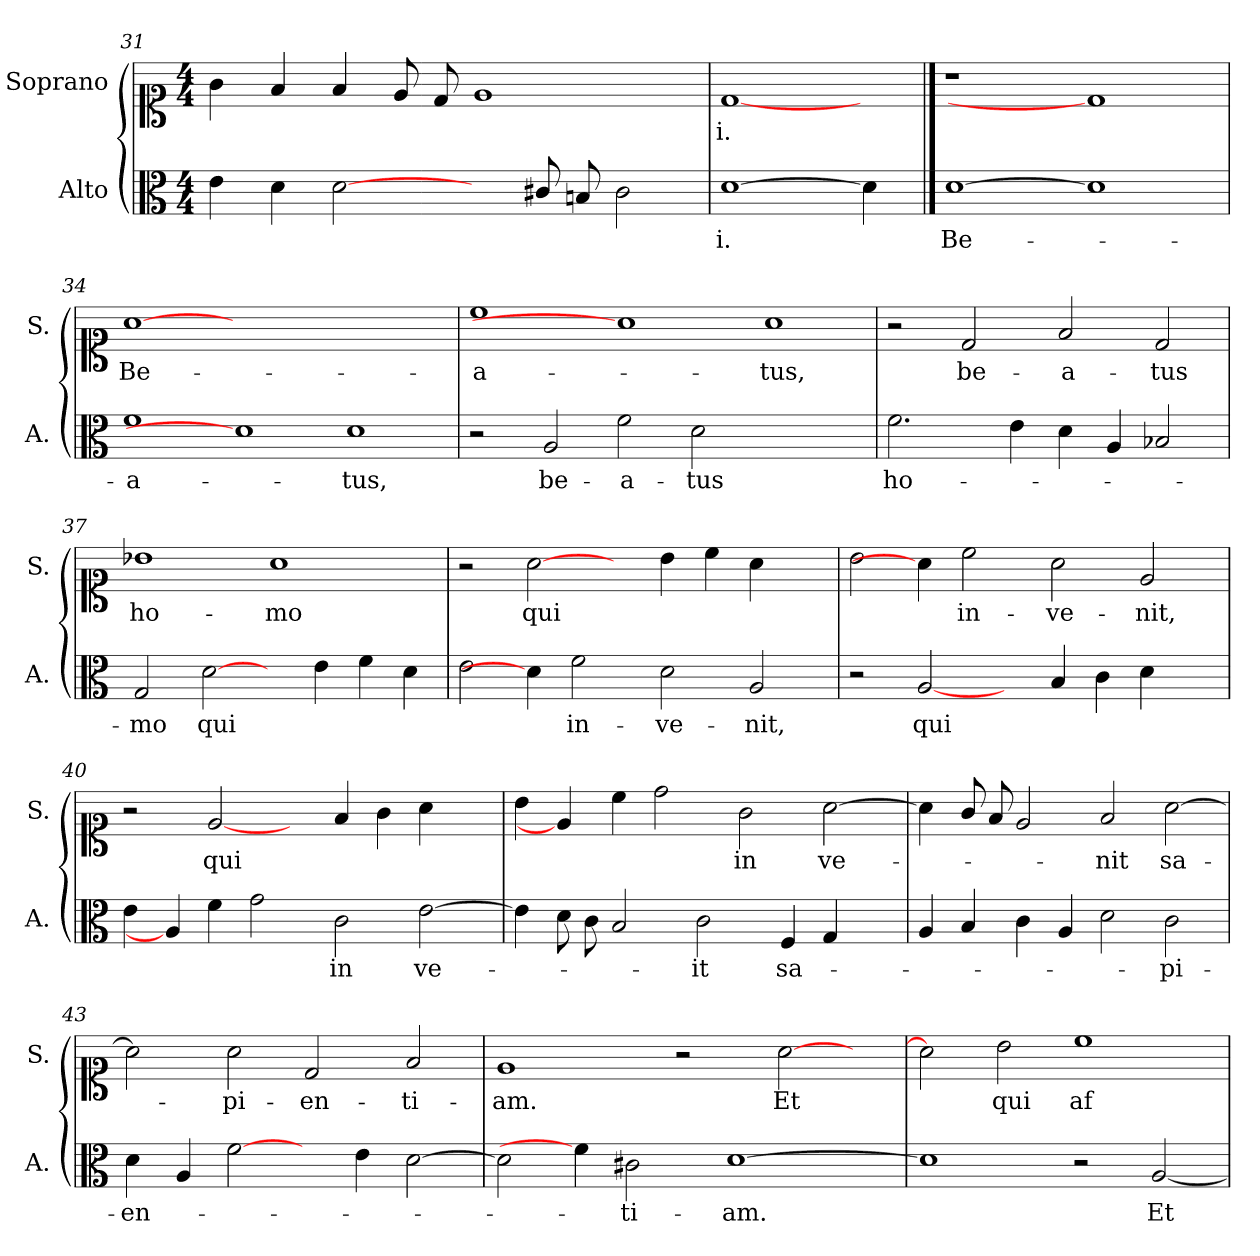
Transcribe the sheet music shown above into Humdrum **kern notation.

**kern	**text	**kern	**text
*part2	*part2	*part1	*part1
*staff2	*staff2	*staff1	*staff1
*I"Alto	*	*I"Soprano	*
*I'A.	*	*I'S.	*
*clefC3	*	*clefC1	*
*k[]	*	*k[]	*
*C:	*	*C:	*
*M4/4	*	*M4/4	*
=31	=31	=31	=31
4ei\	.	4gi\	.
4di\	.	4fi/	.
[2di\	.	4fi/	.
.	.	8ei/	.
.	.	8di/	.
4ryy	.	1ei	.
8c#Xi/	.	.	.
8Bni/	.	.	.
2c#i\	.	.	.
=32	=32	=32	=32
!	!LO:LY:b:color=#000000	!	!
!	!	!	!LO:LY:b:color=#000000
[1di	-i.	[1di	-i.
4di\]	.	4ryy	.
!!LO:PB:g=z
==33	==33	==33	==33
!	!LO:LY:b:color=#000000	!LO:N:vis=1	!
[1di	Be-	1r	.
1di]	.	1di]	.
=34	=34	=34	=34
!	!LO:LY:b:color=#000000	!	!
!	!	!	!LO:LY:b:color=#000000
1fi	-a-	[1ai	Be-
1di]	.	0ryy	.
!	!LO:LY:b:color=#000000	!	!
1di	-tus,	.	.
=35	=35	=35	=35
!	!	!	!LO:LY:b:color=#000000
2r	.	1cci	-a-
!	!LO:LY:b:color=#000000	!	!
2Ai/	be-	.	.
!	!LO:LY:b:color=#000000	!	!
2fi\	-a-	1ai]	.
!	!LO:LY:b:color=#000000	!	!
2di\	-tus	.	.
!	!	!	!LO:LY:b:color=#000000
1ryy	.	1ai	-tus,
=36	=36	=36	=36
!	!LO:LY:b:color=#000000	!	!
2.fi\	ho-	2r	.
!	!	!	!LO:LY:b:color=#000000
.	.	2di/	be-
4ei\	.	.	.
!	!	!	!LO:LY:b:color=#000000
4di\	.	2fi/	-a-
4Ai/	.	.	.
!	!	!	!LO:LY:b:color=#000000
2B-Xi/	.	2di/	-tus
=37	=37	=37	=37
!	!LO:LY:b:color=#000000	!	!
!	!	!	!LO:LY:b:color=#000000
2Gi/	-mo	1b-Xi	ho-
!	!LO:LY:b:color=#000000	!	!
[2di\	qui	.	.
!	!	!	!LO:LY:b:color=#000000
4ryy	.	1ai	-mo
4ei\	.	.	.
4fi\	.	.	.
4di\	.	.	.
=38	=38	=38	=38
2ei\	.	2r	.
!	!	!	!LO:LY:b:color=#000000
4di\]	.	[2ai\	qui
!	!LO:LY:b:color=#000000	!	!
2fi\	in-	.	.
.	.	4ryy	.
!	!LO:LY:b:color=#000000	!	!
2di\	-ve-	4bi\	.
.	.	4cci\	.
!	!LO:LY:b:color=#000000	!	!
2Ai/	-nit,	4ai\	.
.	.	4ryy	.
=39	=39	=39	=39
2r	.	2bi\	.
!	!LO:LY:b:color=#000000	!	!
[2Ai/	qui	4ai\]	.
!	!	!	!LO:LY:b:color=#000000
.	.	2cci\	in-
4ryy	.	.	.
!	!	!	!LO:LY:b:color=#000000
4Bi/	.	2ai\	-ve-
4ci\	.	.	.
!	!	!	!LO:LY:b:color=#000000
4di\	.	2ei/	-nit,
4ryy	.	.	.
=40	=40	=40	=40
4ei\	.	2r	.
4Ai/]	.	.	.
!	!	!	!LO:LY:b:color=#000000
4fi\	.	[2ei/	qui
2gi\	.	.	.
.	.	4ryy	.
!	!LO:LY:b:color=#000000	!	!
2ci\	in	4fi/	.
.	.	4gi\	.
!	!LO:LY:b:color=#000000	!	!
[2ei\	ve-	4ai\	.
.	.	4ryy	.
!!LO:LB:g=z
=41	=41	=41	=41
4ei\]	.	4bi\	.
8di\	.	4ei/]	.
8ci\	.	.	.
2Bi/	.	4cci\	.
.	.	2ddi\	.
!	!LO:LY:b:color=#000000	!	!
2ci\	-it	.	.
!	!	!	!LO:LY:b:color=#000000
.	.	2gi\	in
!	!LO:LY:b:color=#000000	!	!
4Fi/	sa-	.	.
!	!	!	!LO:LY:b:color=#000000
4Gi/	.	[2ai\	ve-
4ryy	.	.	.
=42	=42	=42	=42
4Ai/	.	4ai\]	.
4Bi/	.	8gi/	.
.	.	8fi/	.
4ci\	.	2ei/	.
4Ai/	.	.	.
!	!	!	!LO:LY:b:color=#000000
2di\	.	2fi/	-nit
!	!LO:LY:b:color=#000000	!	!
!	!	!	!LO:LY:b:color=#000000
2ci\	-pi-	[2ai\	sa-
=43	=43	=43	=43
!	!LO:LY:b:color=#000000	!	!
4di\	-en-	2ai\]	.
4Ai/	.	.	.
!	!	!	!LO:LY:b:color=#000000
[2fi\	.	2ai\	-pi-
!	!	!	!LO:LY:b:color=#000000
4ryy	.	2di/	-en-
4ei\	.	.	.
!	!	!	!LO:LY:b:color=#000000
[2di\	.	2fi/	-ti-
=44	=44	=44	=44
!	!	!	!LO:LY:b:color=#000000
2di\]	.	1ei	-am.
4fi\]	.	.	.
!	!LO:LY:b:color=#000000	!	!
2c#Xi\	-ti-	.	.
.	.	2r	.
!	!LO:LY:b:color=#000000	!	!
[1di	-am.	.	.
!	!	!	!LO:LY:b:color=#000000
.	.	[2ai\	Et
.	.	4ryy	.
=45	=45	=45	=45
1di]	.	2ai\]	.
!	!	!	!LO:LY:b:color=#000000
.	.	2bi\	qui
!	!	!	!LO:LY:b:color=#000000
2r	.	1cci	af-
!	!LO:LY:b:color=#000000	!	!
[2Ai/	Et	.	.
=	=	=	=
*-	*-	*-	*-
